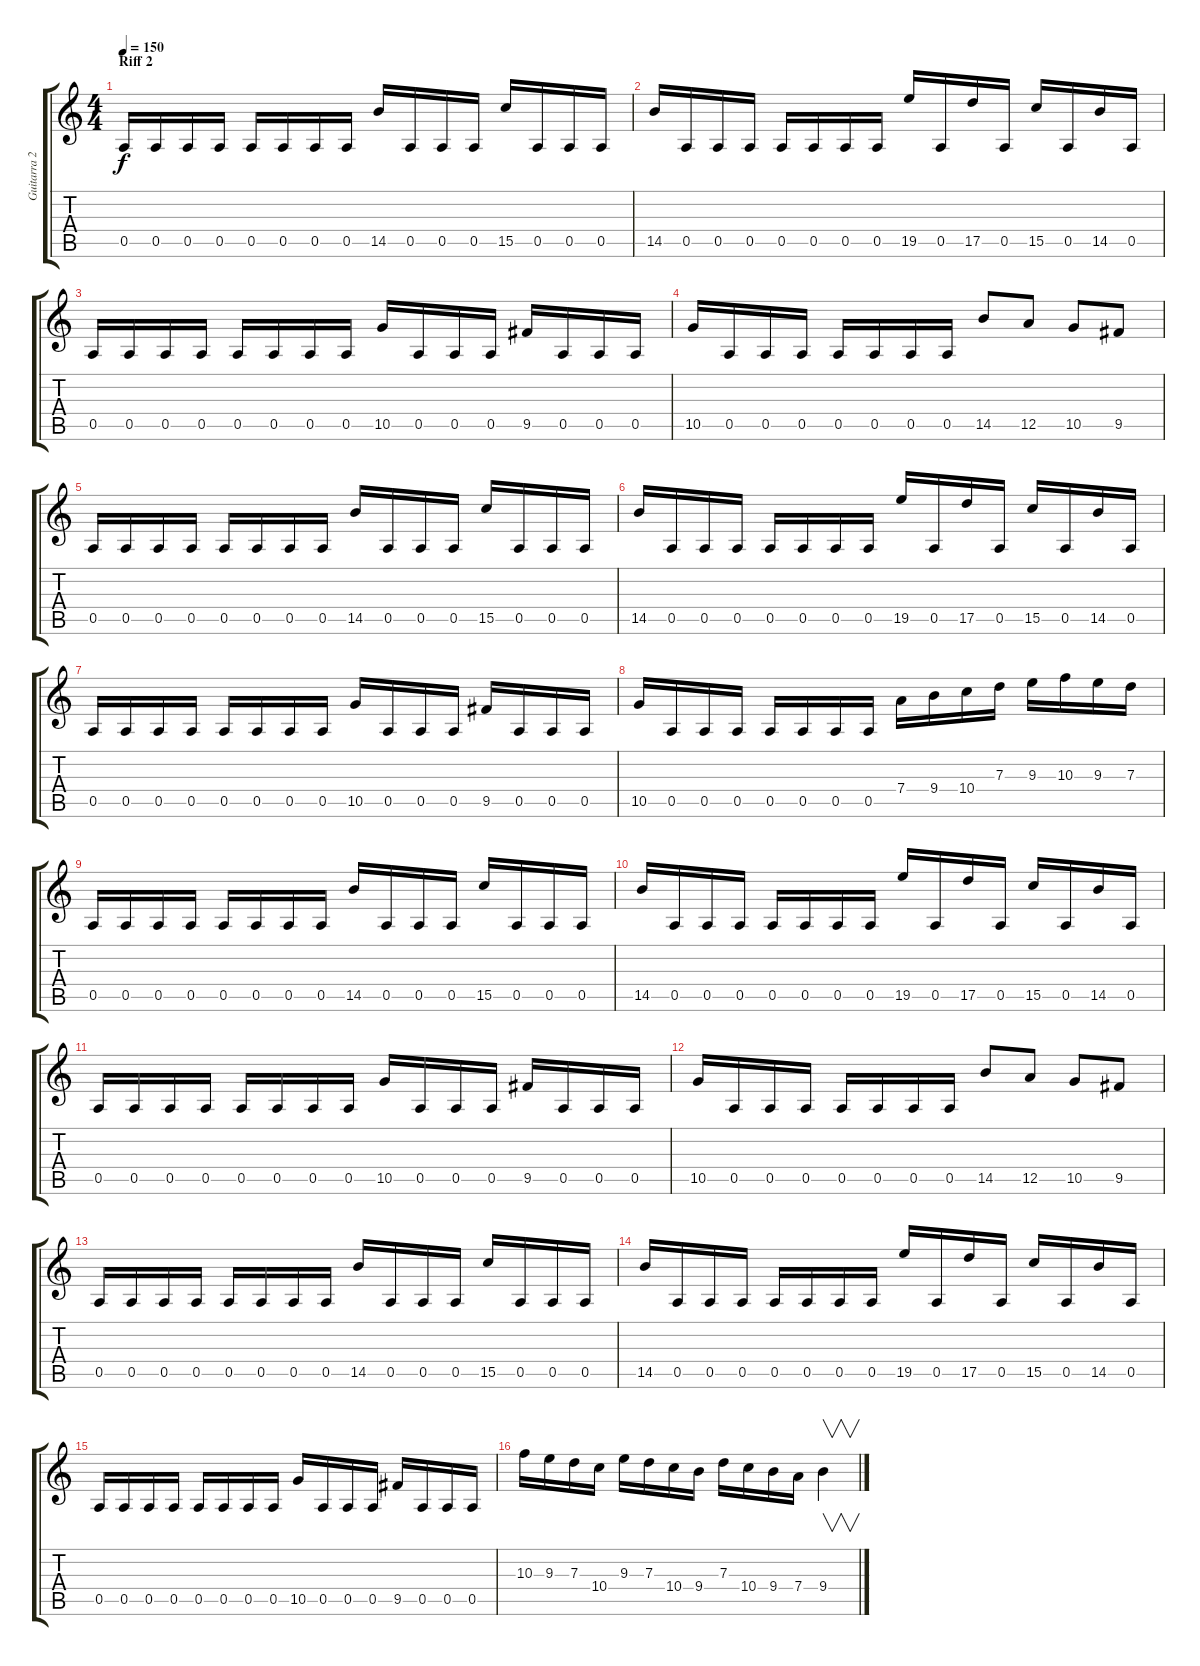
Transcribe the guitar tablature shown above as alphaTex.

\track ("Guitarra 2" "Guitarra 2") {instrument distortionguitar}
\staff {score tabs}
\tuning (E4 B3 G3 D3 A2 E2) {hide}
\ts (4 4)
\section ("" "Riff 2")
\tempo 150
\clef g2
\ks c
0.5.16{dy f} 0.5.16 0.5.16 0.5.16 0.5.16 0.5.16 0.5.16 0.5.16 14.5.16 0.5.16 0.5.16 0.5.16 15.5.16 0.5.16 0.5.16 0.5.16 |
14.5.16 0.5.16 0.5.16 0.5.16 0.5.16 0.5.16 0.5.16 0.5.16 19.5.16 0.5.16 17.5.16 0.5.16 15.5.16 0.5.16 14.5.16 0.5.16 |
0.5.16 0.5.16 0.5.16 0.5.16 0.5.16 0.5.16 0.5.16 0.5.16 10.5.16 0.5.16 0.5.16 0.5.16 9.5.16 0.5.16 0.5.16 0.5.16 |
10.5.16 0.5.16 0.5.16 0.5.16 0.5.16 0.5.16 0.5.16 0.5.16 14.5.8 12.5.8 10.5.8 9.5.8 |
0.5.16 0.5.16 0.5.16 0.5.16 0.5.16 0.5.16 0.5.16 0.5.16 14.5.16 0.5.16 0.5.16 0.5.16 15.5.16 0.5.16 0.5.16 0.5.16 |
14.5.16 0.5.16 0.5.16 0.5.16 0.5.16 0.5.16 0.5.16 0.5.16 19.5.16 0.5.16 17.5.16 0.5.16 15.5.16 0.5.16 14.5.16 0.5.16 |
0.5.16 0.5.16 0.5.16 0.5.16 0.5.16 0.5.16 0.5.16 0.5.16 10.5.16 0.5.16 0.5.16 0.5.16 9.5.16 0.5.16 0.5.16 0.5.16 |
10.5.16 0.5.16 0.5.16 0.5.16 0.5.16 0.5.16 0.5.16 0.5.16 7.4.16 9.4.16 10.4.16 7.3.16 9.3.16 10.3.16 9.3.16 7.3.16 |
0.5.16 0.5.16 0.5.16 0.5.16 0.5.16 0.5.16 0.5.16 0.5.16 14.5.16 0.5.16 0.5.16 0.5.16 15.5.16 0.5.16 0.5.16 0.5.16 |
14.5.16 0.5.16 0.5.16 0.5.16 0.5.16 0.5.16 0.5.16 0.5.16 19.5.16 0.5.16 17.5.16 0.5.16 15.5.16 0.5.16 14.5.16 0.5.16 |
0.5.16 0.5.16 0.5.16 0.5.16 0.5.16 0.5.16 0.5.16 0.5.16 10.5.16 0.5.16 0.5.16 0.5.16 9.5.16 0.5.16 0.5.16 0.5.16 |
10.5.16 0.5.16 0.5.16 0.5.16 0.5.16 0.5.16 0.5.16 0.5.16 14.5.8 12.5.8 10.5.8 9.5.8 |
0.5.16 0.5.16 0.5.16 0.5.16 0.5.16 0.5.16 0.5.16 0.5.16 14.5.16 0.5.16 0.5.16 0.5.16 15.5.16 0.5.16 0.5.16 0.5.16 |
14.5.16 0.5.16 0.5.16 0.5.16 0.5.16 0.5.16 0.5.16 0.5.16 19.5.16 0.5.16 17.5.16 0.5.16 15.5.16 0.5.16 14.5.16 0.5.16 |
0.5.16 0.5.16 0.5.16 0.5.16 0.5.16 0.5.16 0.5.16 0.5.16 10.5.16 0.5.16 0.5.16 0.5.16 9.5.16 0.5.16 0.5.16 0.5.16 |
10.3.16 9.3.16 7.3.16 10.4.16 9.3.16 7.3.16 10.4.16 9.4.16 7.3.16 10.4.16 9.4.16 7.4.16 9.4.4{v}
